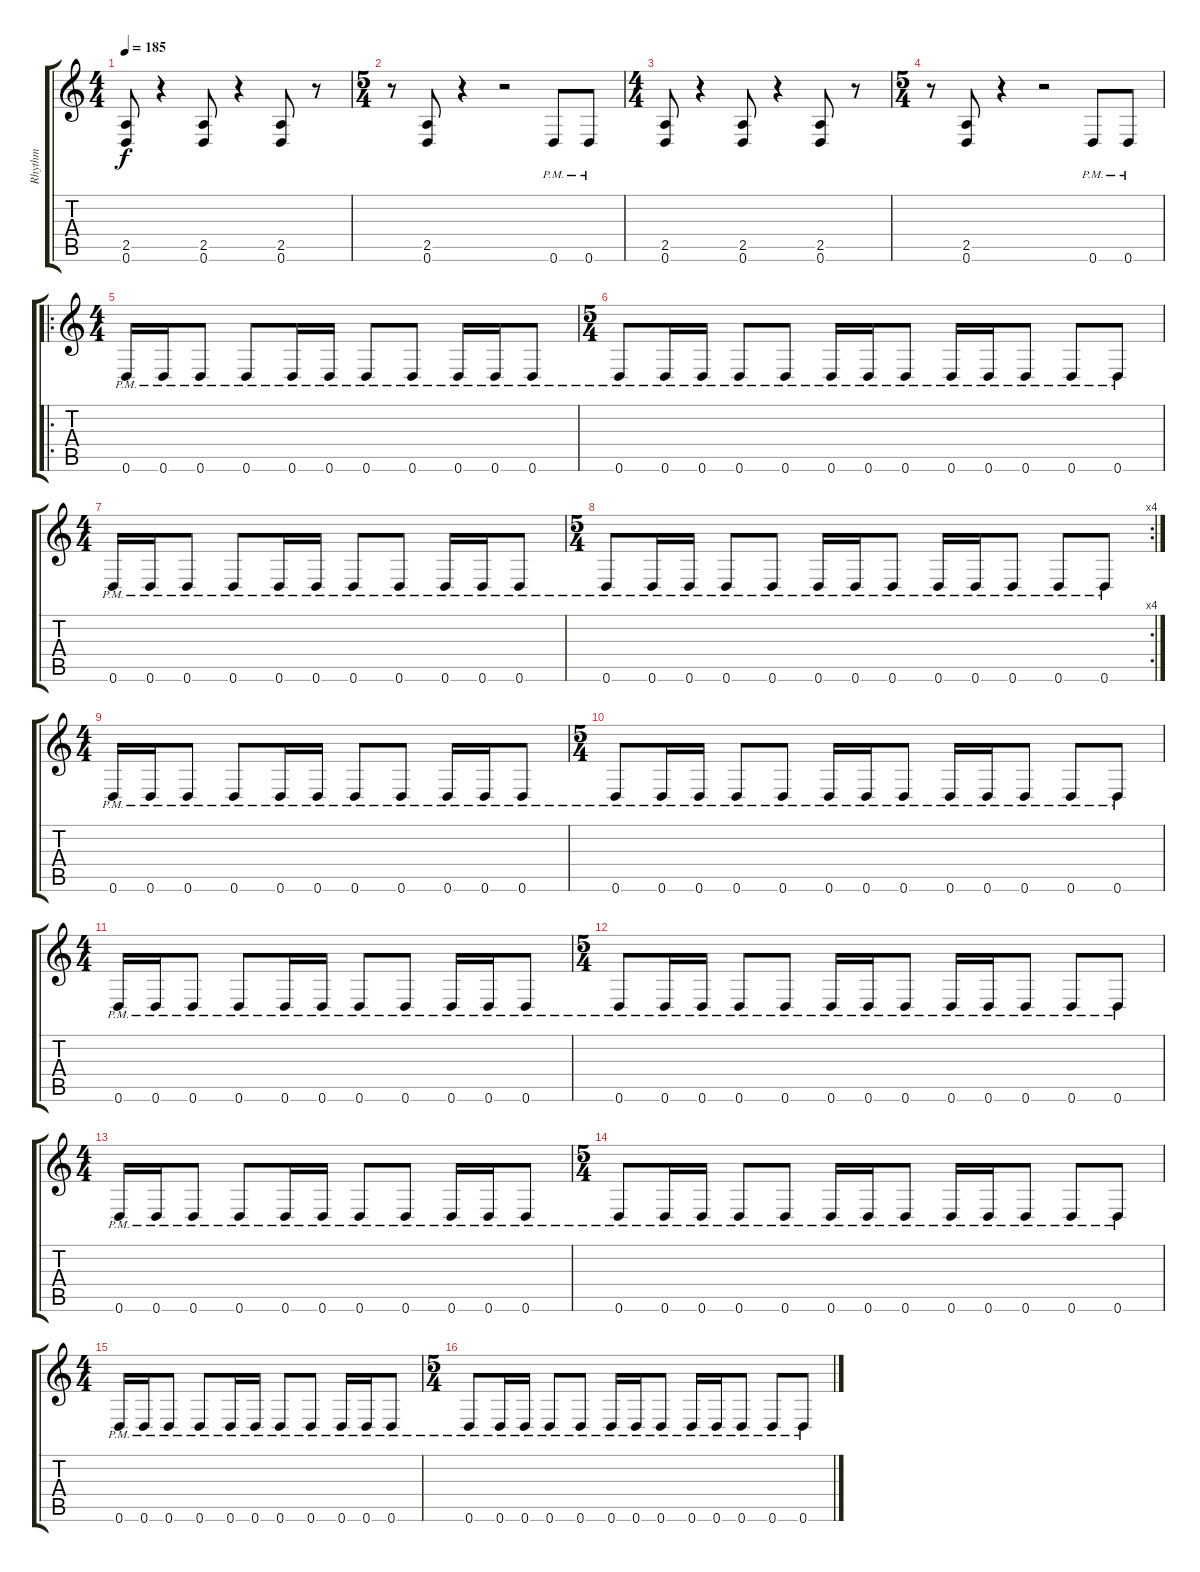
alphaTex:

\track ("Rhythm" "Rhythm") {instrument distortionguitar}
\staff {score tabs}
\tuning (D4 A3 F3 C3 G2 D2) {hide}
\ts (4 4)
\tempo 185
\clef g2
\ks c
(2.5 0.6).8{dy f} r.4 (2.5 0.6).8 r.4 (2.5 0.6).8 r.8 |
\ts (5 4)
r.8 (2.5 0.6).8 r.4 r.2 0.6{pm}.8 0.6{pm}.8 |
\ts (4 4)
(2.5 0.6).8 r.4 (2.5 0.6).8 r.4 (2.5 0.6).8 r.8 |
\ts (5 4)
r.8 (2.5 0.6).8 r.4 r.2 0.6{pm}.8 0.6{pm}.8 |
\ro
\ts (4 4)
0.6{pm}.16 0.6{pm}.16 0.6{pm}.8 0.6{pm}.8 0.6{pm}.16 0.6{pm}.16 0.6{pm}.8 0.6{pm}.8 0.6{pm}.16 0.6{pm}.16 0.6{pm}.8 |
\ts (5 4)
0.6{pm}.8 0.6{pm}.16 0.6{pm}.16 0.6{pm}.8 0.6{pm}.8 0.6{pm}.16 0.6{pm}.16 0.6{pm}.8 0.6{pm}.16 0.6{pm}.16 0.6{pm}.8 0.6{pm}.8 0.6{pm}.8 |
\ts (4 4)
0.6{pm}.16 0.6{pm}.16 0.6{pm}.8 0.6{pm}.8 0.6{pm}.16 0.6{pm}.16 0.6{pm}.8 0.6{pm}.8 0.6{pm}.16 0.6{pm}.16 0.6{pm}.8 |
\rc 4
\ts (5 4)
0.6{pm}.8 0.6{pm}.16 0.6{pm}.16 0.6{pm}.8 0.6{pm}.8 0.6{pm}.16 0.6{pm}.16 0.6{pm}.8 0.6{pm}.16 0.6{pm}.16 0.6{pm}.8 0.6{pm}.8 0.6{pm}.8 |
\ts (4 4)
0.6{pm}.16 0.6{pm}.16 0.6{pm}.8 0.6{pm}.8 0.6{pm}.16 0.6{pm}.16 0.6{pm}.8 0.6{pm}.8 0.6{pm}.16 0.6{pm}.16 0.6{pm}.8 |
\ts (5 4)
0.6{pm}.8 0.6{pm}.16 0.6{pm}.16 0.6{pm}.8 0.6{pm}.8 0.6{pm}.16 0.6{pm}.16 0.6{pm}.8 0.6{pm}.16 0.6{pm}.16 0.6{pm}.8 0.6{pm}.8 0.6{pm}.8 |
\ts (4 4)
0.6{pm}.16 0.6{pm}.16 0.6{pm}.8 0.6{pm}.8 0.6{pm}.16 0.6{pm}.16 0.6{pm}.8 0.6{pm}.8 0.6{pm}.16 0.6{pm}.16 0.6{pm}.8 |
\ts (5 4)
0.6{pm}.8 0.6{pm}.16 0.6{pm}.16 0.6{pm}.8 0.6{pm}.8 0.6{pm}.16 0.6{pm}.16 0.6{pm}.8 0.6{pm}.16 0.6{pm}.16 0.6{pm}.8 0.6{pm}.8 0.6{pm}.8 |
\ts (4 4)
0.6{pm}.16 0.6{pm}.16 0.6{pm}.8 0.6{pm}.8 0.6{pm}.16 0.6{pm}.16 0.6{pm}.8 0.6{pm}.8 0.6{pm}.16 0.6{pm}.16 0.6{pm}.8 |
\ts (5 4)
0.6{pm}.8 0.6{pm}.16 0.6{pm}.16 0.6{pm}.8 0.6{pm}.8 0.6{pm}.16 0.6{pm}.16 0.6{pm}.8 0.6{pm}.16 0.6{pm}.16 0.6{pm}.8 0.6{pm}.8 0.6{pm}.8 |
\ts (4 4)
0.6{pm}.16 0.6{pm}.16 0.6{pm}.8 0.6{pm}.8 0.6{pm}.16 0.6{pm}.16 0.6{pm}.8 0.6{pm}.8 0.6{pm}.16 0.6{pm}.16 0.6{pm}.8 |
\ts (5 4)
0.6{pm}.8 0.6{pm}.16 0.6{pm}.16 0.6{pm}.8 0.6{pm}.8 0.6{pm}.16 0.6{pm}.16 0.6{pm}.8 0.6{pm}.16 0.6{pm}.16 0.6{pm}.8 0.6{pm}.8 0.6{pm}.8
